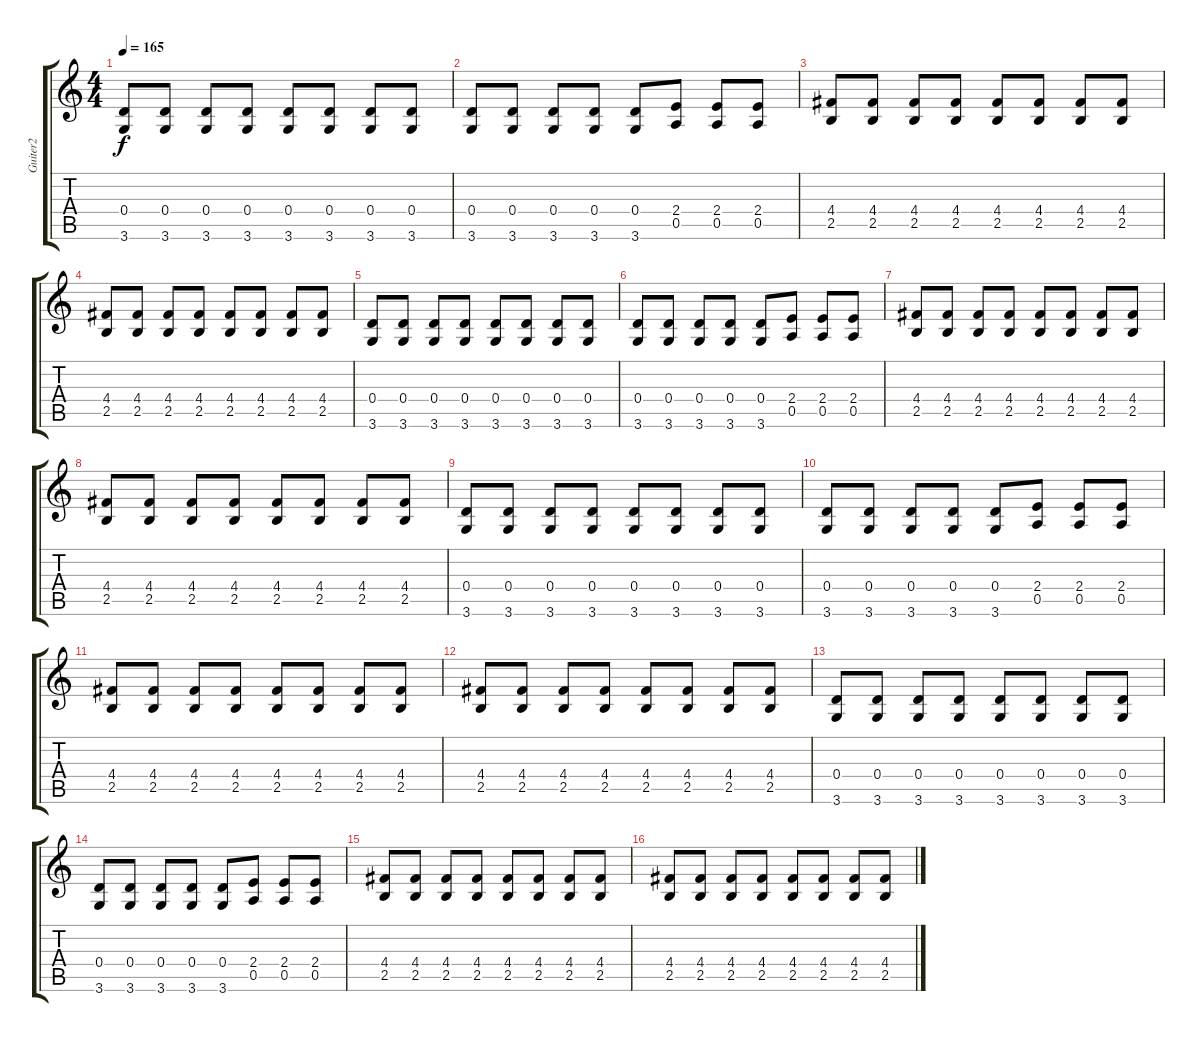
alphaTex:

\track ("Guiter2" "Guiter2") {instrument distortionguitar}
\staff {score tabs}
\tuning (E4 B3 G3 D3 A2 E2) {hide}
\ts (4 4)
\tempo 165
\clef g2
\ks c
(0.4 3.6).8{dy f} (0.4 3.6).8 (0.4 3.6).8 (0.4 3.6).8 (0.4 3.6).8 (0.4 3.6).8 (0.4 3.6).8 (0.4 3.6).8 |
(0.4 3.6).8 (0.4 3.6).8 (0.4 3.6).8 (0.4 3.6).8 (0.4 3.6).8 (2.4 0.5).8 (2.4 0.5).8 (2.4 0.5).8 |
(4.4 2.5).8 (4.4 2.5).8 (4.4 2.5).8 (4.4 2.5).8 (4.4 2.5).8 (4.4 2.5).8 (4.4 2.5).8 (4.4 2.5).8 |
(4.4 2.5).8 (4.4 2.5).8 (4.4 2.5).8 (4.4 2.5).8 (4.4 2.5).8 (4.4 2.5).8 (4.4 2.5).8 (4.4 2.5).8 |
(0.4 3.6).8 (0.4 3.6).8 (0.4 3.6).8 (0.4 3.6).8 (0.4 3.6).8 (0.4 3.6).8 (0.4 3.6).8 (0.4 3.6).8 |
(0.4 3.6).8 (0.4 3.6).8 (0.4 3.6).8 (0.4 3.6).8 (0.4 3.6).8 (2.4 0.5).8 (2.4 0.5).8 (2.4 0.5).8 |
(4.4 2.5).8 (4.4 2.5).8 (4.4 2.5).8 (4.4 2.5).8 (4.4 2.5).8 (4.4 2.5).8 (4.4 2.5).8 (4.4 2.5).8 |
(4.4 2.5).8 (4.4 2.5).8 (4.4 2.5).8 (4.4 2.5).8 (4.4 2.5).8 (4.4 2.5).8 (4.4 2.5).8 (4.4 2.5).8 |
(0.4 3.6).8 (0.4 3.6).8 (0.4 3.6).8 (0.4 3.6).8 (0.4 3.6).8 (0.4 3.6).8 (0.4 3.6).8 (0.4 3.6).8 |
(0.4 3.6).8 (0.4 3.6).8 (0.4 3.6).8 (0.4 3.6).8 (0.4 3.6).8 (2.4 0.5).8 (2.4 0.5).8 (2.4 0.5).8 |
(4.4 2.5).8 (4.4 2.5).8 (4.4 2.5).8 (4.4 2.5).8 (4.4 2.5).8 (4.4 2.5).8 (4.4 2.5).8 (4.4 2.5).8 |
(4.4 2.5).8 (4.4 2.5).8 (4.4 2.5).8 (4.4 2.5).8 (4.4 2.5).8 (4.4 2.5).8 (4.4 2.5).8 (4.4 2.5).8 |
(0.4 3.6).8 (0.4 3.6).8 (0.4 3.6).8 (0.4 3.6).8 (0.4 3.6).8 (0.4 3.6).8 (0.4 3.6).8 (0.4 3.6).8 |
(0.4 3.6).8 (0.4 3.6).8 (0.4 3.6).8 (0.4 3.6).8 (0.4 3.6).8 (2.4 0.5).8 (2.4 0.5).8 (2.4 0.5).8 |
(4.4 2.5).8 (4.4 2.5).8 (4.4 2.5).8 (4.4 2.5).8 (4.4 2.5).8 (4.4 2.5).8 (4.4 2.5).8 (4.4 2.5).8 |
(4.4 2.5).8 (4.4 2.5).8 (4.4 2.5).8 (4.4 2.5).8 (4.4 2.5).8 (4.4 2.5).8 (4.4 2.5).8 (4.4 2.5).8
